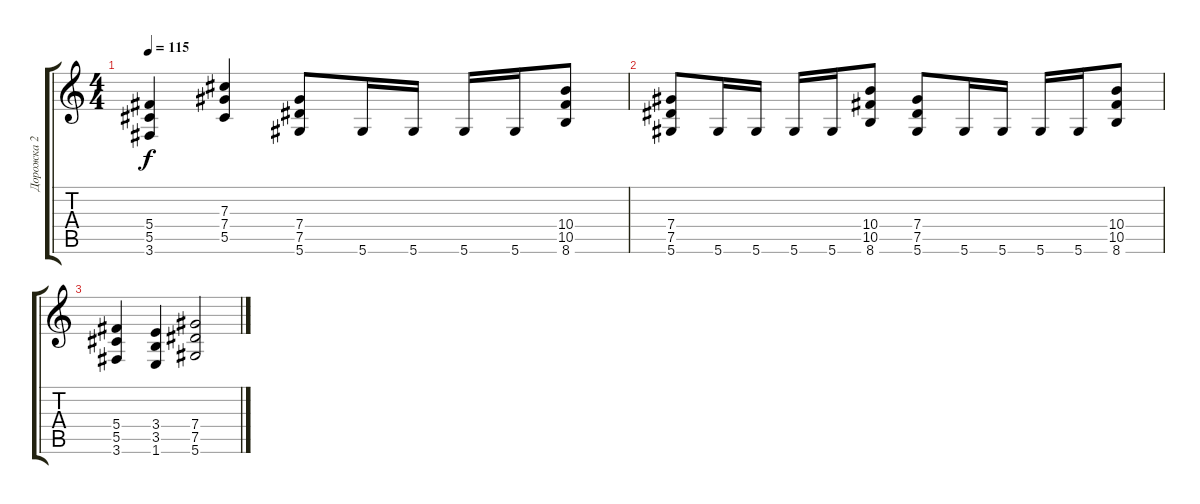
\track ("Дорожка 2" "Дорожка 2") {instrument distortionguitar}
\staff {score tabs}
\tuning (Eb4 Bb3 Gb3 Db3 Ab2 Eb2) {hide}
\ts (4 4)
\tempo 115
\clef g2
\ks c
(5.4 5.5 3.6).4{dy f} (7.3 7.4 5.5).4 (7.4 7.5 5.6).8 5.6.16 5.6.16 5.6.16 5.6.16 (10.4 10.5 8.6).8 |
(7.4 7.5 5.6).8 5.6.16 5.6.16 5.6.16 5.6.16 (10.4 10.5 8.6).8 (7.4 7.5 5.6).8 5.6.16 5.6.16 5.6.16 5.6.16 (10.4 10.5 8.6).8 |
(5.4 5.5 3.6).4 (3.4 3.5 1.6).4 (7.4 7.5 5.6).2
